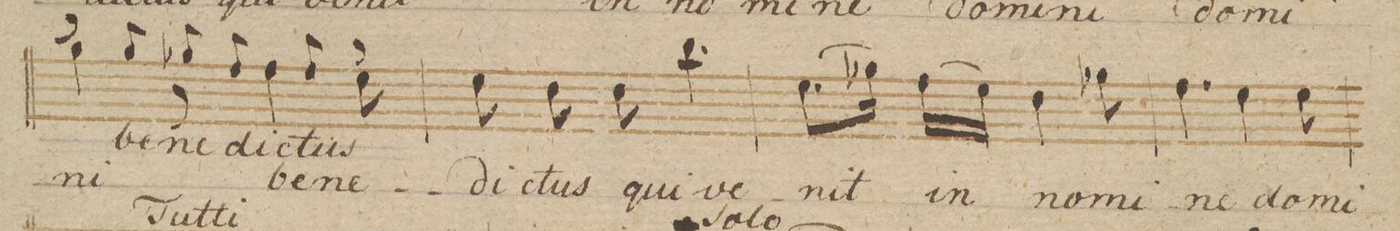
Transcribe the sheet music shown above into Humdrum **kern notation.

**kern	**text
*I"Alto.	*
*clefC3	*
*k[b-e-]	*
*M6/8	*
*^	*^
4a\\	8rdd	-ni	.
.	8a//	.	be-
8rG	8a-X//	.	-ne-
4g\\	8g//	be-	-dic-
.	8g//	.	-tus
8f\\	8rb	-ne-	.
*	*	*v	*v
*v	*v	*
=52	=52
8f\	-dic-
8e-\	-tus
8e-\	qui
4.cc\	ve-
=53	=53
(8.f\L	-nit
16a-X\Jk)	.
(16g\LL	in
16f\JJ)	.
4e-\	no-
8a-X\	-mi-
=54	=54
4.g\	-ne
4f\	do-
8f\	-mi-
=55	=55
*-	*-
